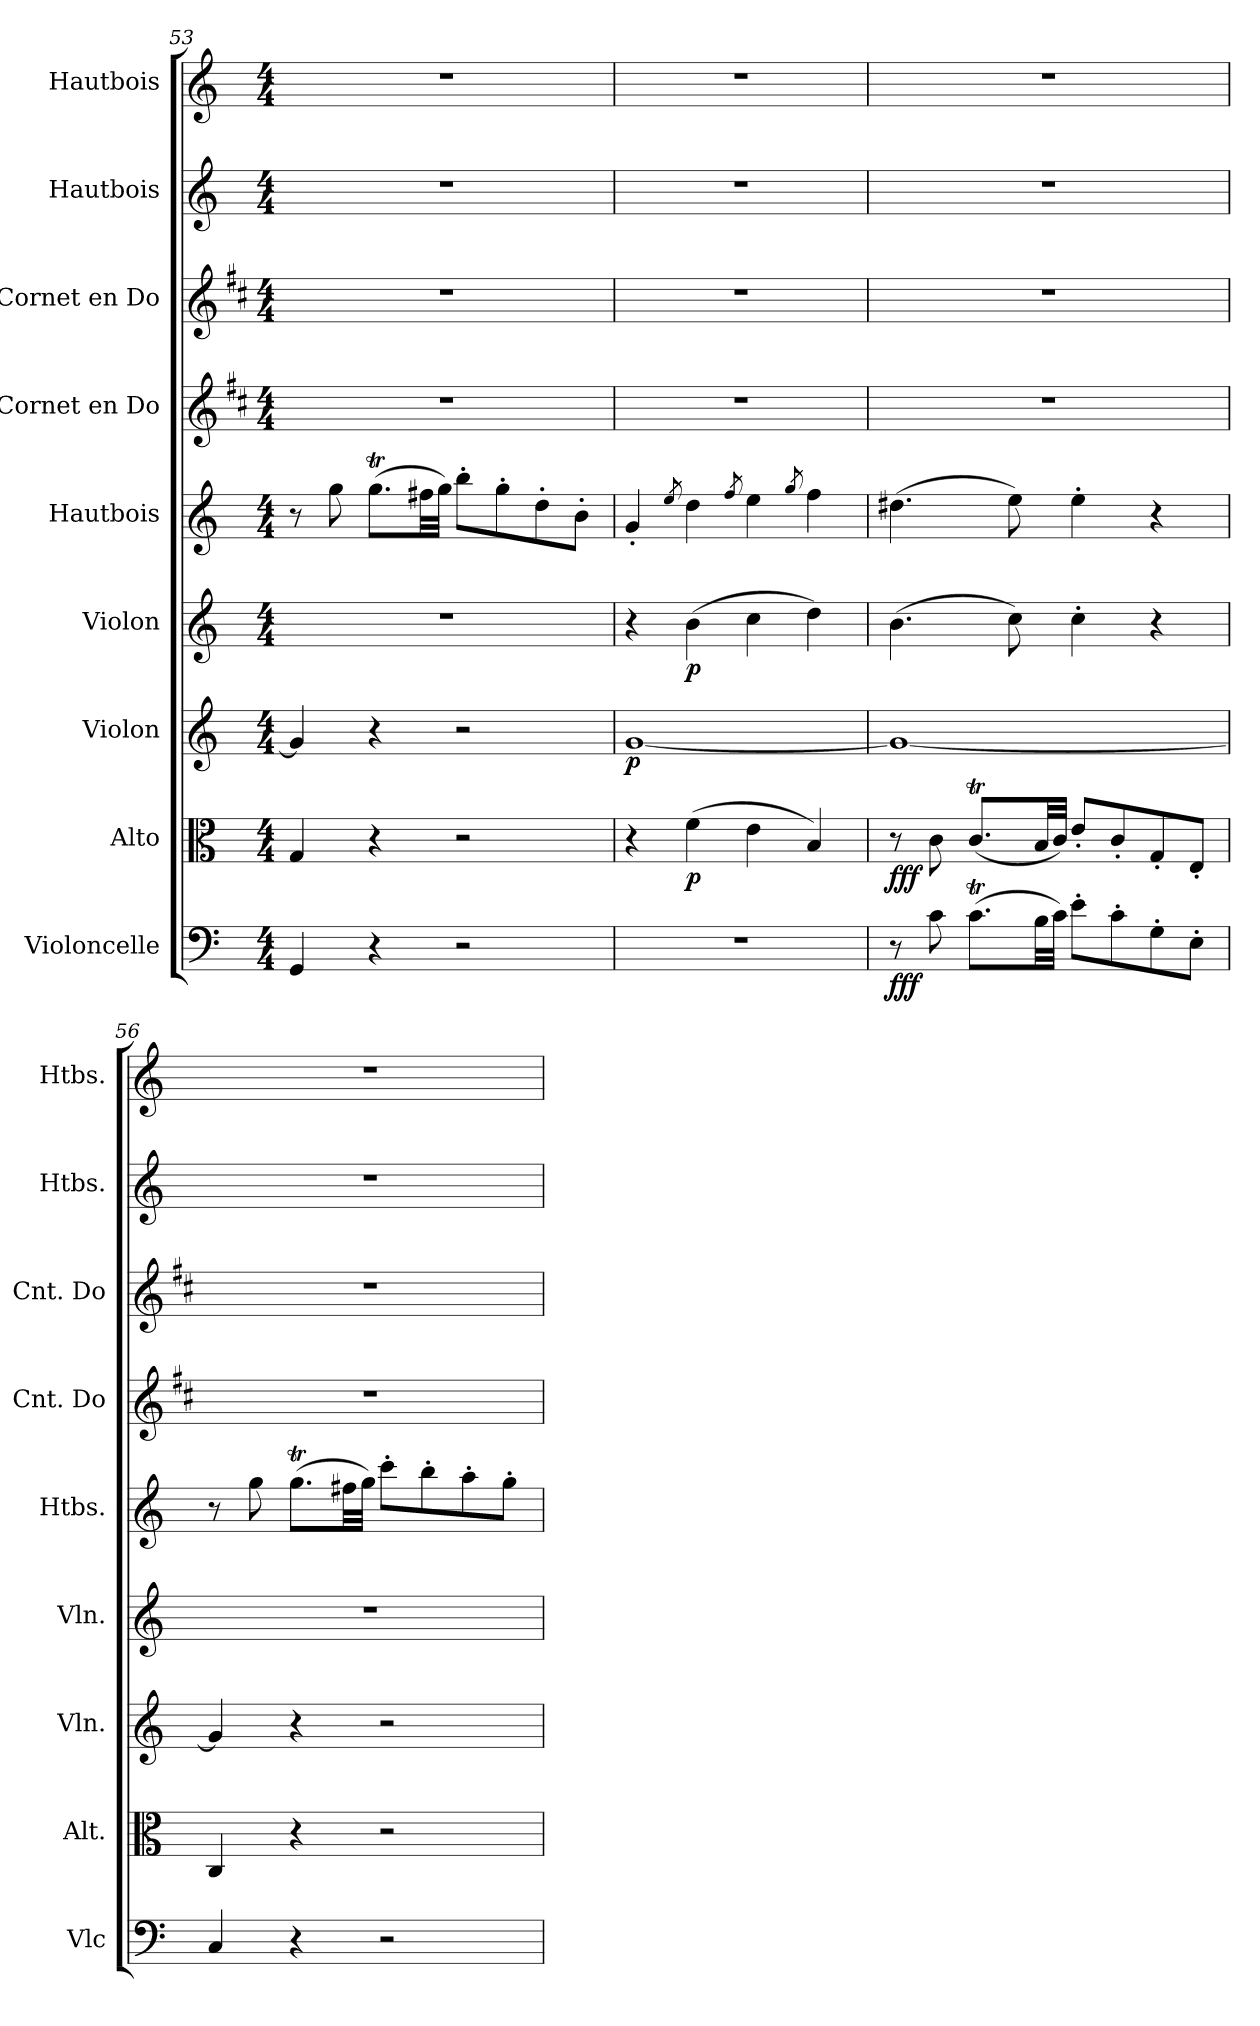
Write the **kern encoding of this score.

**kern	**dynam	**kern	**dynam	**kern	**dynam	**kern	**dynam	**kern	**kern	**kern	**kern	**kern
*part9	*part9	*part8	*part8	*part7	*part7	*part6	*part6	*part5	*part4	*part3	*part2	*part1
*staff9	*staff9	*staff8	*staff8	*staff7	*staff7	*staff6	*staff6	*staff5	*staff4	*staff3	*staff2	*staff1
*I"Violoncelle	*	*I"Alto	*	*I"Violon	*	*I"Violon	*	*I"Hautbois	*I"Cornet en Do	*I"Cornet en Do	*I"Hautbois	*I"Hautbois
*I'Vlc	*	*I'Alt.	*	*I'Vln.	*	*I'Vln.	*	*I'Htbs.	*I'Cnt. Do	*I'Cnt. Do	*I'Htbs.	*I'Htbs.
*clefF4	*	*clefC3	*	*clefG2	*	*clefG2	*	*clefG2	*clefG2	*clefG2	*clefG2	*clefG2
*	*	*	*	*	*	*	*	*	*ITrd1c2	*ITrd1c2	*	*
*k[]	*	*k[]	*	*k[]	*	*k[]	*	*k[]	*k[]	*k[]	*k[]	*k[]
*M4/4	*	*M4/4	*	*M4/4	*	*M4/4	*	*M4/4	*M4/4	*M4/4	*M4/4	*M4/4
=53	=53	=53	=53	=53	=53	=53	=53	=53	=53	=53	=53	=53
4GG/	.	4G/	.	4g/]	.	1r	.	8r	1r	1r	1r	1r
.	.	.	.	.	.	.	.	8gg\	.	.	.	.
4r	.	4r	.	4r	.	.	.	(8.ggT\L	.	.	.	.
.	.	.	.	.	.	.	.	32ff#X\LL	.	.	.	.
.	.	.	.	.	.	.	.	32gg\JJJ)	.	.	.	.
2r	.	2r	.	2r	.	.	.	8bb'\L	.	.	.	.
.	.	.	.	.	.	.	.	8gg'\	.	.	.	.
.	.	.	.	.	.	.	.	8dd'\	.	.	.	.
.	.	.	.	.	.	.	.	8b'\J	.	.	.	.
=54	=54	=54	=54	=54	=54	=54	=54	=54	=54	=54	=54	=54
!	!	!	!	!	!LO:DY:b	!	!	!	!	!	!	!
1r	.	4r	.	[1g	p	4r	.	4g'/	1r	1r	1r	1r
.	.	.	.	.	.	.	.	8qee/	.	.	.	.
!	!	!	!LO:DY:b	!	!	!	!LO:DY:b	!	!	!	!	!
.	.	(4f\	p	.	.	(4b\	p	4dd\	.	.	.	.
.	.	.	.	.	.	.	.	8qff/	.	.	.	.
.	.	4e\	.	.	.	4cc\	.	4ee\	.	.	.	.
.	.	.	.	.	.	.	.	8qgg/	.	.	.	.
.	.	4B/)	.	.	.	4dd\)	.	4ff\	.	.	.	.
=55	=55	=55	=55	=55	=55	=55	=55	=55	=55	=55	=55	=55
!	!LO:DY:b	!	!LO:DY:b	!	!	!	!	!	!	!	!	!
8r	fff	8r	fff	1g_	.	(4.b\	.	(4.dd#X\	1r	1r	1r	1r
8c\	.	8c\	.	.	.	.	.	.	.	.	.	.
(8.cT\L	.	(8.cT/L	.	.	.	.	.	.	.	.	.	.
.	.	.	.	.	.	8cc\)	.	8ee\)	.	.	.	.
32B\LL	.	32B/LL	.	.	.	.	.	.	.	.	.	.
32c\JJJ)	.	32c/JJJ)	.	.	.	.	.	.	.	.	.	.
8e'\L	.	8e'/L	.	.	.	4cc'\	.	4ee'\	.	.	.	.
8c'\	.	8c'/	.	.	.	.	.	.	.	.	.	.
8G'\	.	8G'/	.	.	.	4r	.	4r	.	.	.	.
8E'\J	.	8E'/J	.	.	.	.	.	.	.	.	.	.
!!LO:PB:g=z
=56	=56	=56	=56	=56	=56	=56	=56	=56	=56	=56	=56	=56
4C/	.	4C/	.	4g/]	.	1r	.	8r	1r	1r	1r	1r
.	.	.	.	.	.	.	.	8gg\	.	.	.	.
4r	.	4r	.	4r	.	.	.	(8.ggT\L	.	.	.	.
.	.	.	.	.	.	.	.	32ff#X\LL	.	.	.	.
.	.	.	.	.	.	.	.	32gg\JJJ)	.	.	.	.
2r	.	2r	.	2r	.	.	.	8ccc'\L	.	.	.	.
.	.	.	.	.	.	.	.	8bb'\	.	.	.	.
.	.	.	.	.	.	.	.	8aa'\	.	.	.	.
.	.	.	.	.	.	.	.	8gg'\J	.	.	.	.
=	=	=	=	=	=	=	=	=	=	=	=	=
*-	*-	*-	*-	*-	*-	*-	*-	*-	*-	*-	*-	*-
